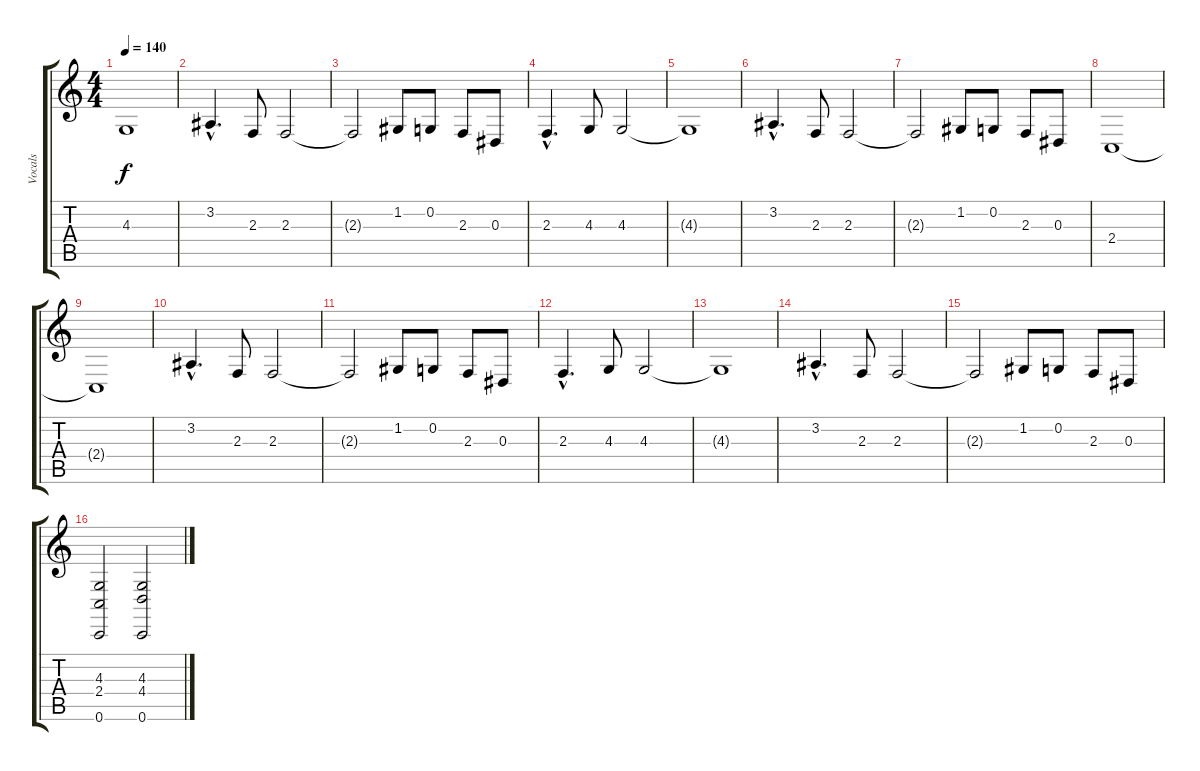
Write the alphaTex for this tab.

\track ("Vocals" "Vocals") {instrument choiraahs}
\staff {score tabs}
\tuning (C4 G3 Eb3 Bb2 F2 C2) {hide}
\ts (4 4)
\tempo 140
\clef g2
\ks c
4.3{t}.1{dy f} |
3.2{hac}.4{d} 2.3.8 2.3.2 |
2.3{t}.2 1.2.8 0.2.8 2.3.8 0.3.8 |
2.3{hac}.4{d} 4.3.8 4.3.2 |
4.3{t}.1 |
3.2{hac}.4{d} 2.3.8 2.3.2 |
2.3{t}.2 1.2.8 0.2.8 2.3.8 0.3.8 |
2.4.1 |
2.4{t}.1 |
3.2{hac}.4{d} 2.3.8 2.3.2 |
2.3{t}.2 1.2.8 0.2.8 2.3.8 0.3.8 |
2.3{hac}.4{d} 4.3.8 4.3.2 |
4.3{t}.1 |
3.2{hac}.4{d} 2.3.8 2.3.2 |
2.3{t}.2 1.2.8 0.2.8 2.3.8 0.3.8 |
(4.3 2.4 0.6).2 (4.3 4.4 0.6).2
